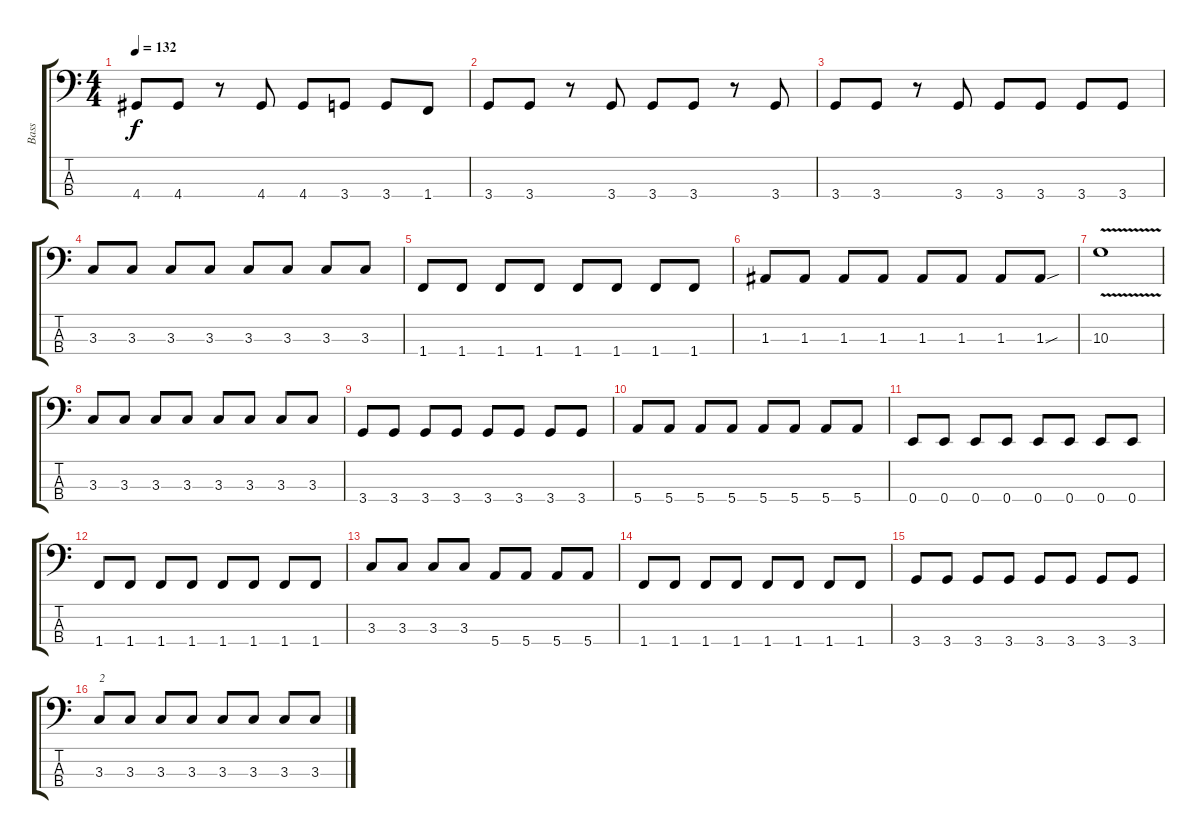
\track ("Bass" "Bass") {instrument electricbasspick}
\staff {score tabs}
\tuning (G2 D2 A1 E1) {hide}
\ts (4 4)
\tempo 132
\clef f4
\ks c
4.4.8{dy f} 4.4.8 r.8 4.4.8 4.4.8 3.4.8 3.4.8 1.4.8 |
3.4.8 3.4.8 r.8 3.4.8 3.4.8 3.4.8 r.8 3.4.8 |
3.4.8 3.4.8 r.8 3.4.8 3.4.8 3.4.8 3.4.8 3.4.8 |
3.3.8 3.3.8 3.3.8 3.3.8 3.3.8 3.3.8 3.3.8 3.3.8 |
1.4.8 1.4.8 1.4.8 1.4.8 1.4.8 1.4.8 1.4.8 1.4.8 |
1.3.8 1.3.8 1.3.8 1.3.8 1.3.8 1.3.8 1.3.8 1.3{sou}.8 |
10.3{v}.1 |
3.3.8 3.3.8 3.3.8 3.3.8 3.3.8 3.3.8 3.3.8 3.3.8 |
3.4.8 3.4.8 3.4.8 3.4.8 3.4.8 3.4.8 3.4.8 3.4.8 |
5.4.8 5.4.8 5.4.8 5.4.8 5.4.8 5.4.8 5.4.8 5.4.8 |
0.4.8 0.4.8 0.4.8 0.4.8 0.4.8 0.4.8 0.4.8 0.4.8 |
1.4.8 1.4.8 1.4.8 1.4.8 1.4.8 1.4.8 1.4.8 1.4.8 |
3.3.8 3.3.8 3.3.8 3.3.8 5.4.8 5.4.8 5.4.8 5.4.8 |
1.4.8 1.4.8 1.4.8 1.4.8 1.4.8 1.4.8 1.4.8 1.4.8 |
3.4.8 3.4.8 3.4.8 3.4.8 3.4.8 3.4.8 3.4.8 3.4.8 |
3.3.8{txt "2"} 3.3.8 3.3.8 3.3.8 3.3.8 3.3.8 3.3.8 3.3.8
